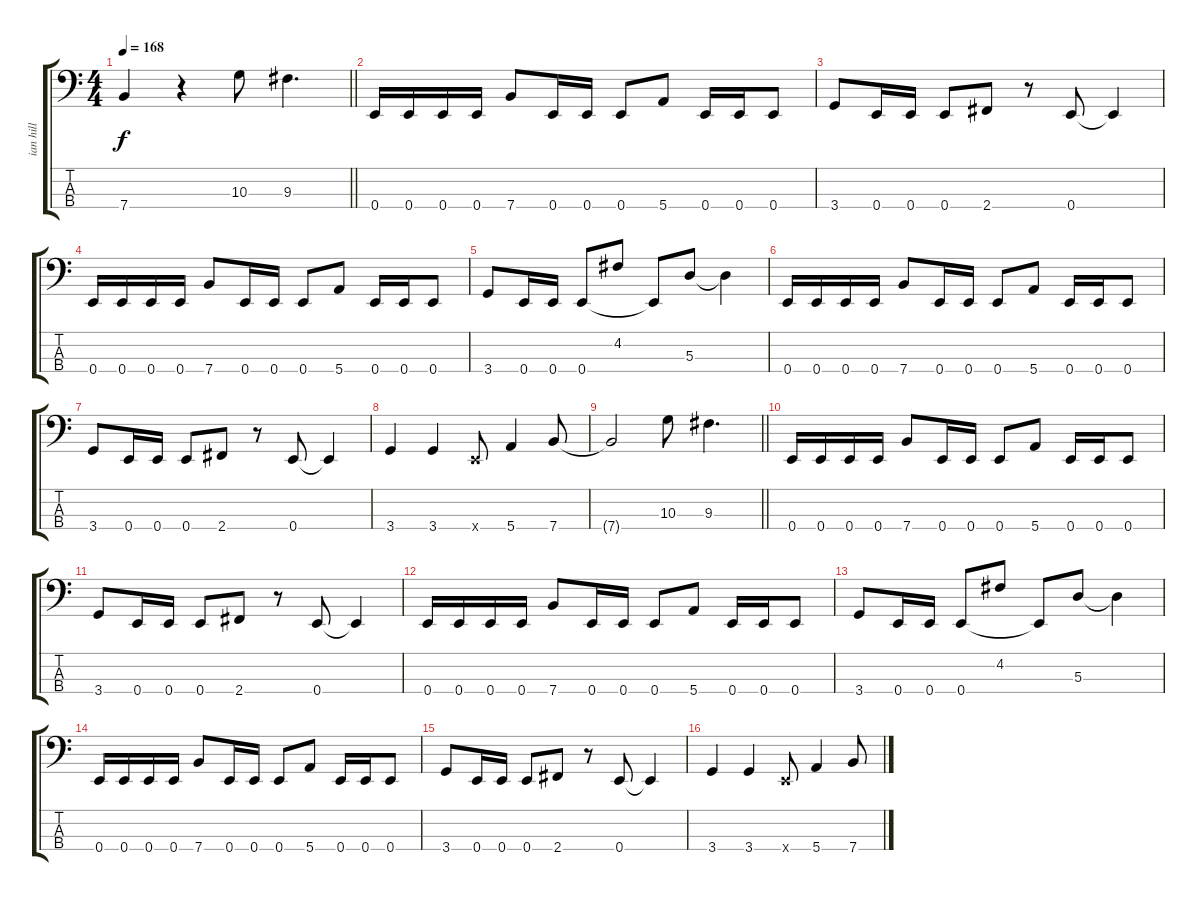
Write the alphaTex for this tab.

\track ("ian hill" "ian hill") {instrument electricbasspick}
\staff {score tabs}
\tuning (G2 D2 A1 E1) {hide}
\ts (4 4)
\tempo 168
\clef f4
\barLineRight lightlight
\ks c
7.4{t}.4{dy f} r.4 10.3.8 9.3.4{d} |
0.4.16 0.4.16 0.4.16 0.4.16 7.4.8 0.4.16 0.4.16 0.4.8 5.4.8 0.4.16 0.4.16 0.4.8 |
3.4.8 0.4.16 0.4.16 0.4.8 2.4.8 r.8 0.4.8 0.4{t}.4 |
0.4.16 0.4.16 0.4.16 0.4.16 7.4.8 0.4.16 0.4.16 0.4.8 5.4.8 0.4.16 0.4.16 0.4.8 |
3.4.8 0.4.16 0.4.16 0.4.8 4.2.8 0.4{t}.8 5.3.8 5.3{t}.4 |
0.4.16 0.4.16 0.4.16 0.4.16 7.4.8 0.4.16 0.4.16 0.4.8 5.4.8 0.4.16 0.4.16 0.4.8 |
3.4.8 0.4.16 0.4.16 0.4.8 2.4.8 r.8 0.4.8 0.4{t}.4 |
3.4.4 3.4.4 0.4{x}.8 5.4.4 7.4.8 |
\barLineRight lightlight
7.4{t}.2 10.3.8 9.3.4{d} |
0.4.16 0.4.16 0.4.16 0.4.16 7.4.8 0.4.16 0.4.16 0.4.8 5.4.8 0.4.16 0.4.16 0.4.8 |
3.4.8 0.4.16 0.4.16 0.4.8 2.4.8 r.8 0.4.8 0.4{t}.4 |
0.4.16 0.4.16 0.4.16 0.4.16 7.4.8 0.4.16 0.4.16 0.4.8 5.4.8 0.4.16 0.4.16 0.4.8 |
3.4.8 0.4.16 0.4.16 0.4.8 4.2.8 0.4{t}.8 5.3.8 5.3{t}.4 |
0.4.16 0.4.16 0.4.16 0.4.16 7.4.8 0.4.16 0.4.16 0.4.8 5.4.8 0.4.16 0.4.16 0.4.8 |
3.4.8 0.4.16 0.4.16 0.4.8 2.4.8 r.8 0.4.8 0.4{t}.4 |
3.4.4 3.4.4 0.4{x}.8 5.4.4 7.4.8
